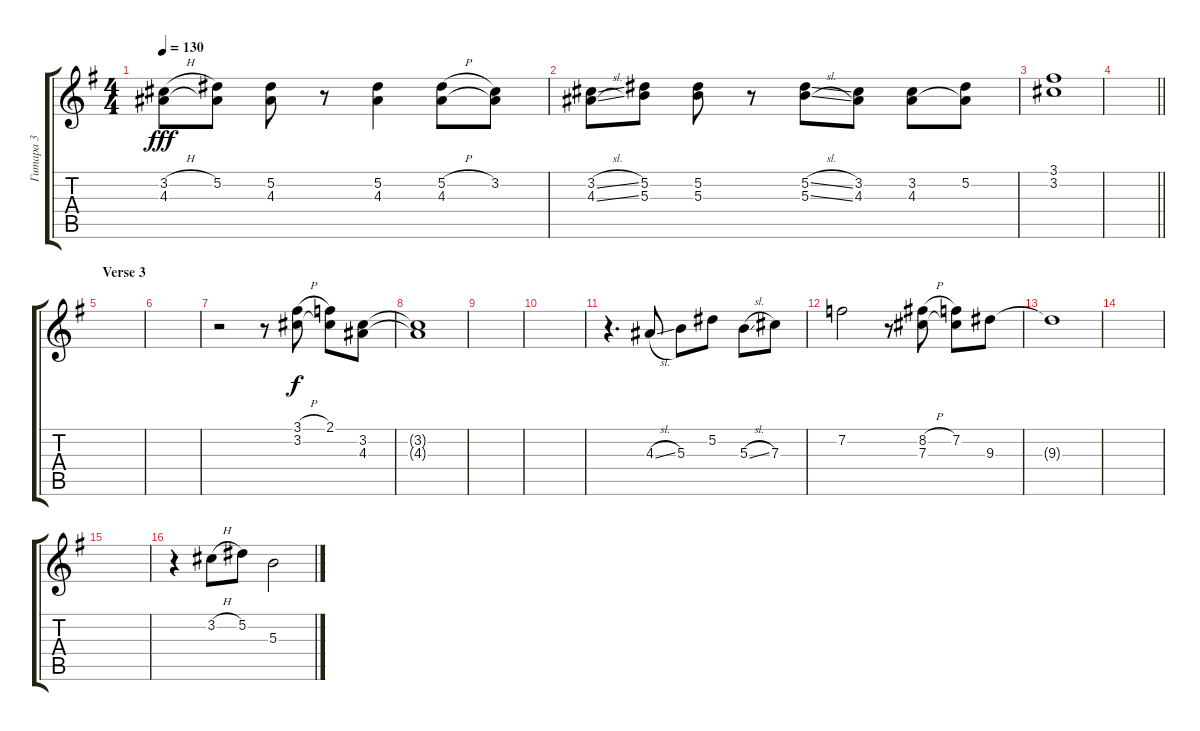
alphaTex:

\track ("Гитара 3" "Гитара 3") {instrument electricguitarclean}
\staff {score tabs}
\tuning (Eb4 Bb3 Gb3 Db3 Ab2 Eb2) {hide}
\ts (4 4)
\tempo 130
\clef g2
\ks eminor
(3.2{h} 4.3).8{dy fff} (5.2 4.3{t}).8 (5.2 4.3).8 r.8 (5.2 4.3).4 (5.2{h} 4.3).8 (3.2 4.3{t}).8 |
(3.2{sl} 4.3{sl}).8 (5.2 5.3).8 (5.2 5.3).8 r.8 (5.2{sl} 5.3{sl}).8 (3.2 4.3).8 (3.2 4.3).8 (5.2 4.3{t}).8 |
(3.1 3.2).1 |
\barLineRight lightlight
|
\section ("" "Verse 3")
|
|
r.2 r.8 (3.1{h} 3.2).8{dy f} (2.1 3.2{t}).8 (3.2 4.3).8 |
(3.2{t} 4.3{t}).1 |
|
|
r.4{d} 4.3{sl}.8 5.3.8 5.2.8 5.3{sl}.8 7.3.8 |
7.2.2 r.8 (8.2{h} 7.3).8 (7.2 7.3{t}).8 9.3.8 |
9.3{t}.1 |
|
|
r.4 3.2{h}.8 5.2.8 5.3.2
